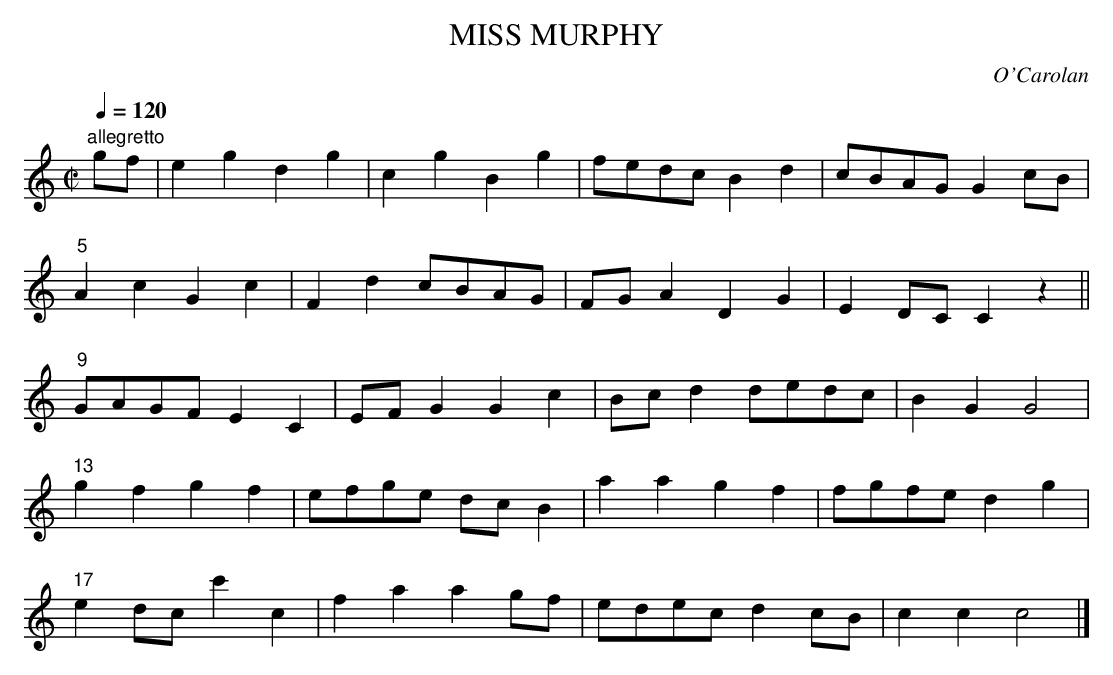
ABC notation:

X:1
T:MISS MURPHY
C:O'Carolan
Q:1/4=120
M:C|
L:1/8
K:C
"allegretto"
gf|e2g2 d2g2|c2g2 B2g2|fedc B2d2|cBAG G2cB|
"5"A2c2 G2c2|F2d2 cBAG|FGA2 D2G2|E2DC C2z2||
"9"GAGF E2C2|EFG2 G2c2|Bcd2 dedc|B2G2 G4|
"13"g2f2 g2f2|efge dcB2|a2a2 g2f2|fgfe d2g2|
"17"e2dc c'2c2|f2a2 a2gf|edec d2cB|c2c2c4|]
